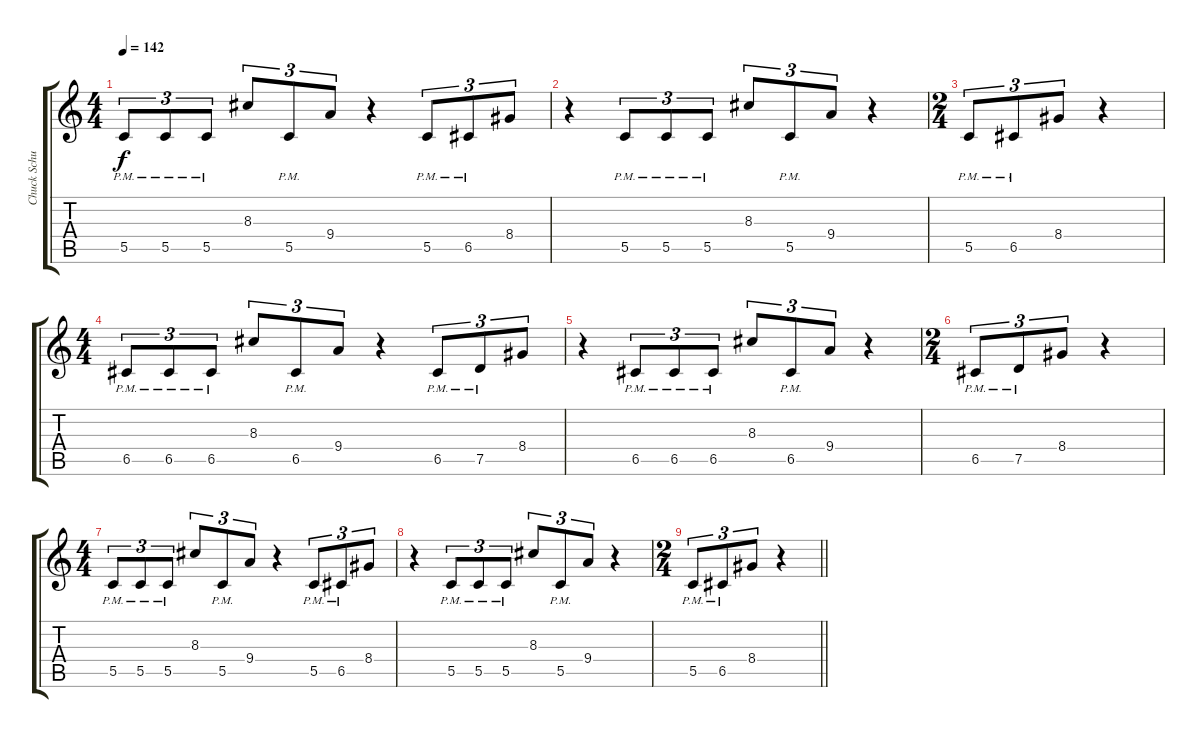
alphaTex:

\track ("Chuck Schuildiner" "Chuck Schu") {instrument distortionguitar}
\staff {score tabs}
\tuning (D4 A3 F3 C3 G2 D2) {hide}
\ts (4 4)
\tempo 142
\clef g2
\ks c
5.5{pm}.8{tu (3 2) dy f} 5.5{pm}.8{tu (3 2)} 5.5{pm}.8{tu (3 2)} 8.3.8{tu (3 2)} 5.5{pm}.8{tu (3 2)} 9.4.8{tu (3 2)} r.4 5.5{pm}.8{tu (3 2)} 6.5{pm}.8{tu (3 2)} 8.4.8{tu (3 2)} |
r.4 5.5{pm}.8{tu (3 2)} 5.5{pm}.8{tu (3 2)} 5.5{pm}.8{tu (3 2)} 8.3.8{tu (3 2)} 5.5{pm}.8{tu (3 2)} 9.4.8{tu (3 2)} r.4 |
\ts (2 4)
5.5{pm}.8{tu (3 2)} 6.5{pm}.8{tu (3 2)} 8.4.8{tu (3 2)} r.4 |
\ts (4 4)
6.5{pm}.8{tu (3 2)} 6.5{pm}.8{tu (3 2)} 6.5{pm}.8{tu (3 2)} 8.3.8{tu (3 2)} 6.5{pm}.8{tu (3 2)} 9.4.8{tu (3 2)} r.4 6.5{pm}.8{tu (3 2)} 7.5{pm}.8{tu (3 2)} 8.4.8{tu (3 2)} |
r.4 6.5{pm}.8{tu (3 2)} 6.5{pm}.8{tu (3 2)} 6.5{pm}.8{tu (3 2)} 8.3.8{tu (3 2)} 6.5{pm}.8{tu (3 2)} 9.4.8{tu (3 2)} r.4 |
\ts (2 4)
6.5{pm}.8{tu (3 2)} 7.5{pm}.8{tu (3 2)} 8.4.8{tu (3 2)} r.4 |
\ts (4 4)
5.5{pm}.8{tu (3 2)} 5.5{pm}.8{tu (3 2)} 5.5{pm}.8{tu (3 2)} 8.3.8{tu (3 2)} 5.5{pm}.8{tu (3 2)} 9.4.8{tu (3 2)} r.4 5.5{pm}.8{tu (3 2)} 6.5{pm}.8{tu (3 2)} 8.4.8{tu (3 2)} |
r.4 5.5{pm}.8{tu (3 2)} 5.5{pm}.8{tu (3 2)} 5.5{pm}.8{tu (3 2)} 8.3.8{tu (3 2)} 5.5{pm}.8{tu (3 2)} 9.4.8{tu (3 2)} r.4 |
\ts (2 4)
\barLineRight lightlight
5.5{pm}.8{tu (3 2)} 6.5{pm}.8{tu (3 2)} 8.4.8{tu (3 2)} r.4
